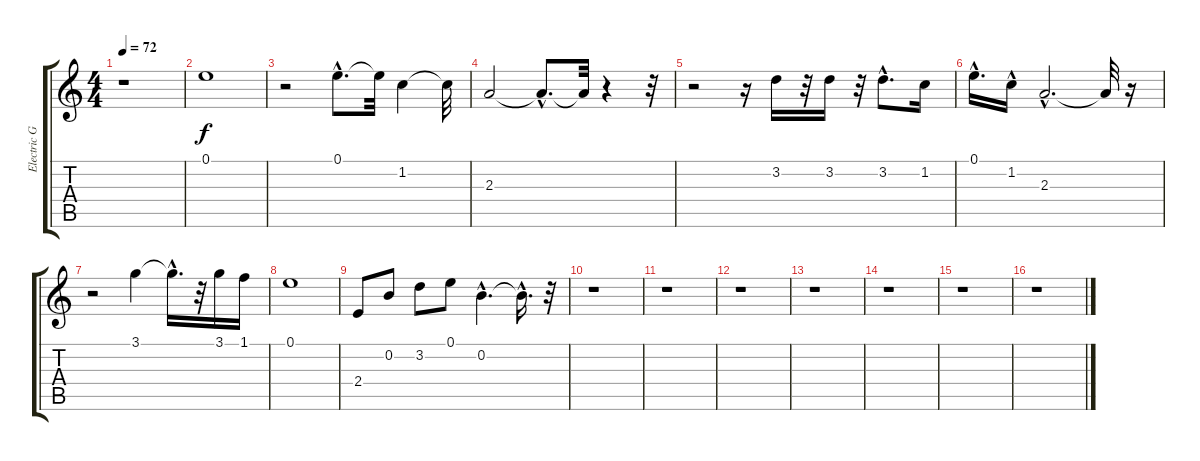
\track ("Electric Guitar " "Electric G") {instrument overdrivenguitar}
\staff {score tabs}
\tuning (E4 B3 G3 D3 A2 E2) {hide}
\ts (4 4)
\tempo 72
\clef g2
\ks c
r.1{dy f instrument overdrivenguitar} |
0.1.1 |
r.2 0.1{hac}.8{d} 0.1{t}.32 1.2.4 1.2{t}.32 |
2.3.2 2.3{hac t}.8{d} 2.3{t}.32 r.4 r.32 |
r.2 r.16 3.2.16 r.32 3.2.16 r.32 3.2{hac}.8{d} 1.2.16 |
0.1{hac}.16{d} 1.2{hac}.16 2.3{hac}.2{d} 2.3{t}.32 r.16 |
r.2 3.1.4 3.1{hac t}.16{d} r.32 3.1.16 1.1.16 |
0.1.1 |
2.4.8 0.2.8 3.2.8 0.1.8 0.2{hac}.4{d} 0.2{hac t}.16{d} r.32 |
r.1 |
r.1 |
r.1 |
r.1 |
r.1 |
r.1 |
r.1
